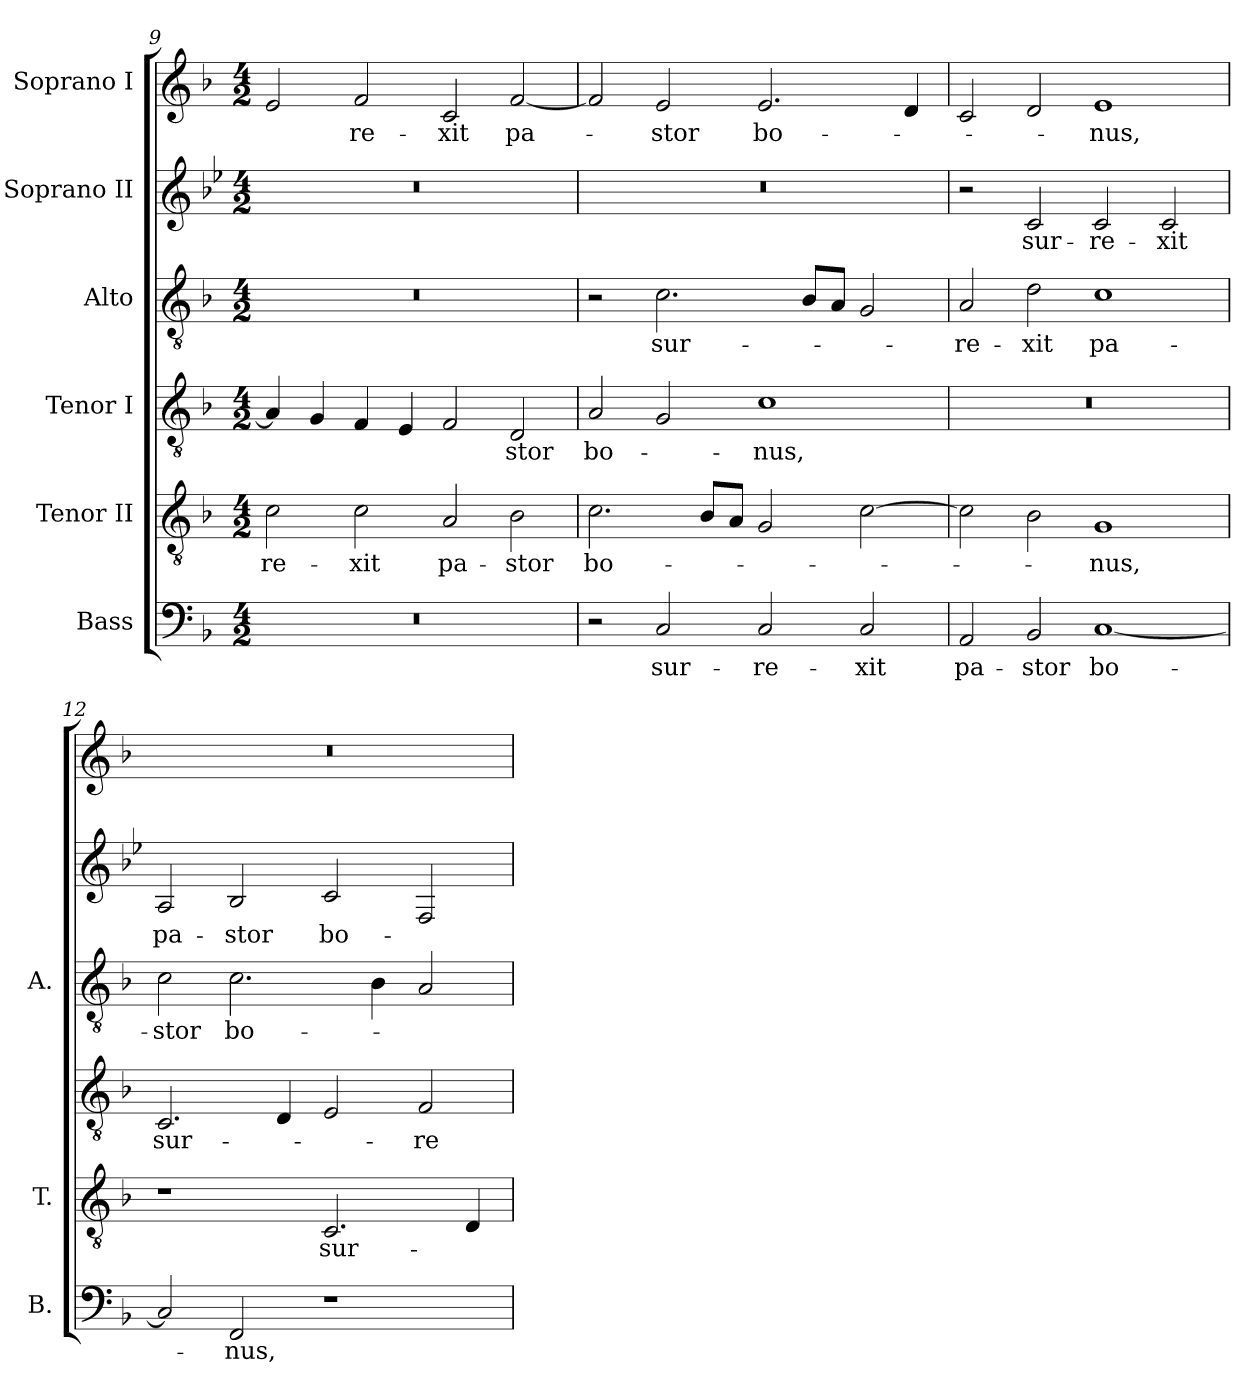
**kern	**text	**kern	**text	**kern	**text	**kern	**text	**kern	**text	**kern	**text
*part6	*part6	*part5	*part5	*part4	*part4	*part3	*part3	*part2	*part2	*part1	*part1
*staff6	*staff6	*staff5	*staff5	*staff4	*staff4	*staff3	*staff3	*staff2	*staff2	*staff1	*staff1
*I"Bass	*	*I"Tenor II	*	*I"Tenor I	*	*I"Alto	*	*I"Soprano II	*	*I"Soprano I	*
*I'B.	*	*I'T.	*	*	*	*I'A.	*	*	*	*	*
!!LO:PB:g=z
*clefF4	*	*clefGv2	*	*clefGv2	*	*clefGv2	*	*clefG2	*	*clefG2	*
*	*	*ITrd7c12	*	*	*	*	*	*ITrd-4c-7	*	*	*
*k[b-]	*	*k[b-]	*	*k[b-]	*	*k[b-]	*	*k[b-]	*	*k[b-]	*
*F:	*	*F:	*	*F:	*	*F:	*	*F:	*	*F:	*
*M4/2	*	*M4/2	*	*M4/2	*	*M4/2	*	*M4/2	*	*M4/2	*
=9	=9	=9	=9	=9	=9	=9	=9	=9	=9	=9	=9
!LO:N:vis=1	!	!	!	!	!	!	!	!	!	!	!
!	!	!	!LO:LY:b:color=#000000	!	!	!LO:N:vis=1	!	!LO:N:vis=1	!	!	!
0r	.	2Ci\	-re-	4Ai/]	.	0r	.	0r	.	2ei/	.
.	.	.	.	4Gi/	.	.	.	.	.	.	.
!	!	!	!LO:LY:b:color=#000000	!	!	!	!	!	!	!	!
!	!	!	!	!	!	!	!	!	!	!	!LO:LY:b:color=#000000
.	.	2Ci\	-xit	4Fi/	.	.	.	.	.	2fi/	-re-
.	.	.	.	4Ei/	.	.	.	.	.	.	.
!	!	!	!LO:LY:b:color=#000000	!	!	!	!	!	!	!	!
!	!	!	!	!	!	!	!	!	!	!	!LO:LY:b:color=#000000
.	.	2AAi/	pa-	2Fi/	.	.	.	.	.	2ci/	-xit
!	!	!	!LO:LY:b:color=#000000	!	!	!	!	!	!	!	!
!	!	!	!	!	!LO:LY:b:color=#000000	!	!	!	!	!	!
!	!	!	!	!	!	!	!	!	!	!	!LO:LY:b:color=#000000
.	.	2BB-i\	-stor	2Di/	-stor	.	.	.	.	[<2fi/	pa-
=10	=10	=10	=10	=10	=10	=10	=10	=10	=10	=10	=10
!	!	!	!LO:LY:b:color=#000000	!	!	!	!	!	!	!	!
!	!	!	!	!	!LO:LY:b:color=#000000	!	!	!LO:N:vis=1	!	!	!
2r	.	2.Ci\	bo-	2Ai/	bo-	2r	.	0r	.	2fi/]	.
!	!LO:LY:b:color=#000000	!	!	!	!	!	!	!	!	!	!
!	!	!	!	!	!	!	!LO:LY:b:color=#000000	!	!	!	!
!	!	!	!	!	!	!	!	!	!	!	!LO:LY:b:color=#000000
2Ci/	sur-	.	.	2Gi/	.	2.ci\	sur-	.	.	2ei/	-stor
.	.	8BB-i/L	.	.	.	.	.	.	.	.	.
.	.	8AAi/J	.	.	.	.	.	.	.	.	.
!	!LO:LY:b:color=#000000	!	!	!	!	!	!	!	!	!	!
!	!	!	!	!	!LO:LY:b:color=#000000	!	!	!	!	!	!
!	!	!	!	!	!	!	!	!	!	!	!LO:LY:b:color=#000000
2Ci/	-re-	2GGi/	.	1ci	-nus,	.	.	.	.	2.ei/	bo-
.	.	.	.	.	.	8B-i/L	.	.	.	.	.
.	.	.	.	.	.	8Ai/J	.	.	.	.	.
!	!LO:LY:b:color=#000000	!	!	!	!	!	!	!	!	!	!
2Ci/	-xit	[>2Ci\	.	.	.	2Gi/	.	.	.	.	.
.	.	.	.	.	.	.	.	.	.	4di/	.
=11	=11	=11	=11	=11	=11	=11	=11	=11	=11	=11	=11
!	!LO:LY:b:color=#000000	!	!	!LO:N:vis=1	!	!	!	!	!	!	!
!	!	!	!	!	!	!	!LO:LY:b:color=#000000	!	!	!	!
2AAi/	pa-	2Ci\]	.	0r	.	2Ai/	-re-	2r	.	2ci/	.
!	!LO:LY:b:color=#000000	!	!	!	!	!	!	!	!	!	!
!	!	!	!	!	!	!	!LO:LY:b:color=#000000	!	!	!	!
!	!	!	!	!	!	!	!	!	!LO:LY:b:color=#000000	!	!
2BB-i/	-stor	2BB-i\	.	.	.	2di\	-xit	2gi/	sur-	2di/	.
!	!LO:LY:b:color=#000000	!	!	!	!	!	!	!	!	!	!
!	!	!	!LO:LY:b:color=#000000	!	!	!	!	!	!	!	!
!	!	!	!	!	!	!	!LO:LY:b:color=#000000	!	!	!	!
!	!	!	!	!	!	!	!	!	!LO:LY:b:color=#000000	!	!
!	!	!	!	!	!	!	!	!	!	!	!LO:LY:b:color=#000000
[<1Ci	bo-	1GGi	-nus,	.	.	1ci	pa-	2gi/	-re-	1ei	-nus,
!	!	!	!	!	!	!	!	!	!LO:LY:b:color=#000000	!	!
.	.	.	.	.	.	.	.	2gi/	-xit	.	.
=12	=12	=12	=12	=12	=12	=12	=12	=12	=12	=12	=12
!	!	!	!	!	!LO:LY:b:color=#000000	!	!	!	!	!	!
!	!	!	!	!	!	!	!LO:LY:b:color=#000000	!	!	!	!
!	!	!	!	!	!	!	!	!	!LO:LY:b:color=#000000	!LO:N:vis=1	!
2Ci/]	.	1r	.	2.Ci/	sur-	2ci\	-stor	2ei/	pa-	0r	.
!	!LO:LY:b:color=#000000	!	!	!	!	!	!	!	!	!	!
!	!	!	!	!	!	!	!LO:LY:b:color=#000000	!	!	!	!
!	!	!	!	!	!	!	!	!	!LO:LY:b:color=#000000	!	!
2FFi/	-nus,	.	.	.	.	2.ci\	bo-	2fi/	-stor	.	.
.	.	.	.	4Di/	.	.	.	.	.	.	.
!	!	!	!LO:LY:b:color=#000000	!	!	!	!	!	!	!	!
!	!	!	!	!	!	!	!	!	!LO:LY:b:color=#000000	!	!
1r	.	2.CCi/	sur-	2Ei/	.	.	.	2gi/	bo-	.	.
.	.	.	.	.	.	4B-i\	.	.	.	.	.
!	!	!	!	!	!LO:LY:b:color=#000000	!	!	!	!	!	!
.	.	.	.	2Fi/	-re-	2Ai/	.	2ci/	.	.	.
.	.	4DDi/	.	.	.	.	.	.	.	.	.
=	=	=	=	=	=	=	=	=	=	=	=
*-	*-	*-	*-	*-	*-	*-	*-	*-	*-	*-	*-
